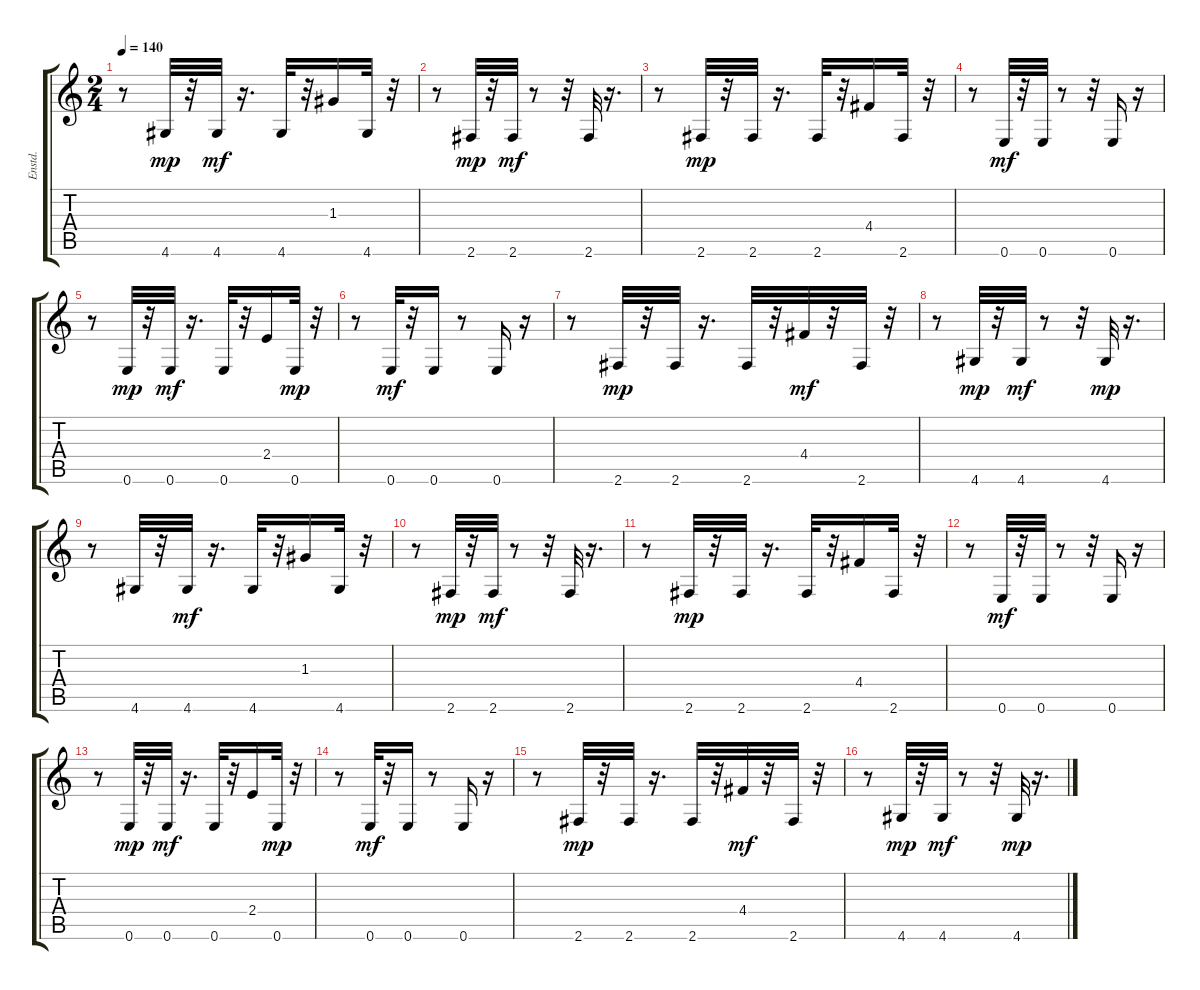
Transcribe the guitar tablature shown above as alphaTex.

\track ("Enstd." "Enstd.") {instrument electricguitarmuted}
\staff {score tabs}
\tuning (E4 B3 G3 D3 A2 E2) {hide}
\ts (2 4)
\tempo 140
\clef g2
\ks c
r.8{dy mp} 4.6.32 r.32 4.6.32{dy mf} r.16{d} 4.6.32 r.32 1.3.16 4.6.32 r.32 |
r.8 2.6.32{dy mp} r.32 2.6.32{dy mf} r.8 r.32 2.6.32 r.16{d} |
r.8 2.6.32{dy mp} r.32 2.6.32 r.16{d} 2.6.32 r.32 4.4.16 2.6.32 r.32 |
r.8 0.6.32{dy mf} r.32 0.6.32 r.8 r.32 0.6.16 r.16 |
r.8 0.6.32{dy mp} r.32 0.6.32{dy mf} r.16{d} 0.6.32 r.32 2.4.16 0.6.32{dy mp} r.32 |
r.8 0.6.32{dy mf} r.32 0.6.16 r.8 0.6.16 r.16 |
r.8 2.6.32{dy mp} r.32 2.6.32 r.16{d} 2.6.32 r.32 4.4.32{dy mf} r.32 2.6.32 r.32 |
r.8 4.6.32{dy mp} r.32 4.6.32{dy mf} r.8 r.32 4.6.32{dy mp} r.16{d} |
r.8 4.6.32 r.32 4.6.32{dy mf} r.16{d} 4.6.32 r.32 1.3.16 4.6.32 r.32 |
r.8 2.6.32{dy mp} r.32 2.6.32{dy mf} r.8 r.32 2.6.32 r.16{d} |
r.8 2.6.32{dy mp} r.32 2.6.32 r.16{d} 2.6.32 r.32 4.4.16 2.6.32 r.32 |
r.8 0.6.32{dy mf} r.32 0.6.32 r.8 r.32 0.6.16 r.16 |
r.8 0.6.32{dy mp} r.32 0.6.32{dy mf} r.16{d} 0.6.32 r.32 2.4.16 0.6.32{dy mp} r.32 |
r.8 0.6.32{dy mf} r.32 0.6.16 r.8 0.6.16 r.16 |
r.8 2.6.32{dy mp} r.32 2.6.32 r.16{d} 2.6.32 r.32 4.4.32{dy mf} r.32 2.6.32 r.32 |
r.8 4.6.32{dy mp} r.32 4.6.32{dy mf} r.8 r.32 4.6.32{dy mp} r.16{d}
